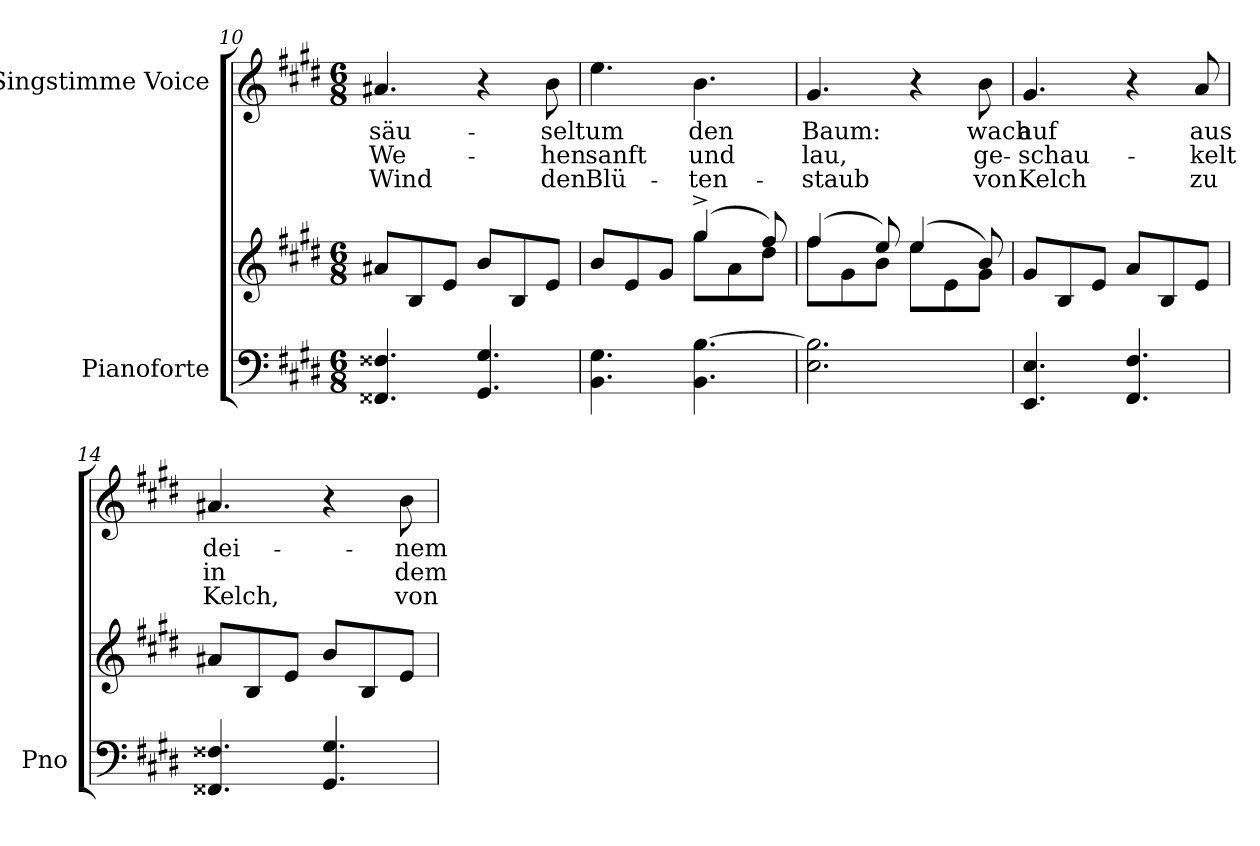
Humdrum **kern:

**kern	**kern	**kern	**text	**text	**text
*part2	*part2	*part1	*part1	*part1	*part1
*staff3	*staff2	*staff1	*staff1	*staff1	*staff1
*I"Pianoforte	*	*I"Singstimme Voice	*	*	*
*I'Pno	*	*	*	*	*
*clefF4	*clefG2	*clefG2	*	*	*
*k[f#c#g#d#]	*k[f#c#g#d#]	*k[f#c#g#d#]	*	*	*
*M6/8	*M6/8	*M6/8	*	*	*
=10	=10	=10	=10	=10	=10
!	!	!	!LO:LY:b	!LO:LY:b	!LO:LY:b
4.FF##X/ 4.F##X/	8a#X/L	4.a#X/	säu-	We-	Wind
.	8B/	.	.	.	.
.	8e/J	.	.	.	.
4.GG#/ 4.G#/	8b/L	4r	.	.	.
.	8B/	.	.	.	.
!	!	!	!LO:LY:b	!LO:LY:b	!LO:LY:b
.	8e/J	8b\	-selt	-hen	den
=11	=11	=11	=11	=11	=11
*	*^	*	*	*	*
!	!	!	!	!LO:LY:b	!LO:LY:b	!LO:LY:b
4.BB\ 4.G#\	8b/L	4.ryy	4.ee\	um	sanft	Blü-
.	8e/	.	.	.	.	.
.	8g#/J	.	.	.	.	.
!	!	!	!	!LO:LY:b	!LO:LY:b	!LO:LY:b
4.BB\ [4.B\	(>4gg#^/	8gg#\L	4.b\	den	und	-ten-
.	.	8a\	.	.	.	.
.	8ff#/)	8dd#\J	.	.	.	.
=12	=12	=12	=12	=12	=12	=12
!	!	!	!	!LO:LY:b	!LO:LY:b	!LO:LY:b
2.E\ 2.B\]	(>4ff#/	8ff#\L	4.g#/	Baum:	lau,	-staub
.	.	8g#\	.	.	.	.
.	8ee/)	8b\J	.	.	.	.
.	(>4ee/	8ee\L	4r	.	.	.
.	.	8e\	.	.	.	.
!	!	!	!	!LO:LY:b	!LO:LY:b	!LO:LY:b
.	8b/)	8g#\J	8b\	wach	ge-	von
!!LO:LB:g=z
=13	=13	=13	=13	=13	=13	=13
!	!	!	!	!LO:LY:b	!LO:LY:b	!LO:LY:b
*	*v	*v	*	*	*	*
4.EE/ 4.E/	8g#/L	4.g#/	auf	-schau-	Kelch
.	8B/	.	.	.	.
.	8e/J	.	.	.	.
4.FF#/ 4.F#/	8a/L	4r	.	.	.
.	8B/	.	.	.	.
!	!	!	!LO:LY:b	!LO:LY:b	!LO:LY:b
.	8e/J	8a/	aus	-kelt	zu
=14	=14	=14	=14	=14	=14
!	!	!	!LO:LY:b	!LO:LY:b	!LO:LY:b
4.FF##X/ 4.F##X/	8a#X/L	4.a#X/	dei-	in	Kelch,
.	8B/	.	.	.	.
.	8e/J	.	.	.	.
4.GG#/ 4.G#/	8b/L	4r	.	.	.
.	8B/	.	.	.	.
!	!	!	!LO:LY:b	!LO:LY:b	!LO:LY:b
.	8e/J	8b\	-nem	dem	von
=	=	=	=	=	=
*-	*-	*-	*-	*-	*-
